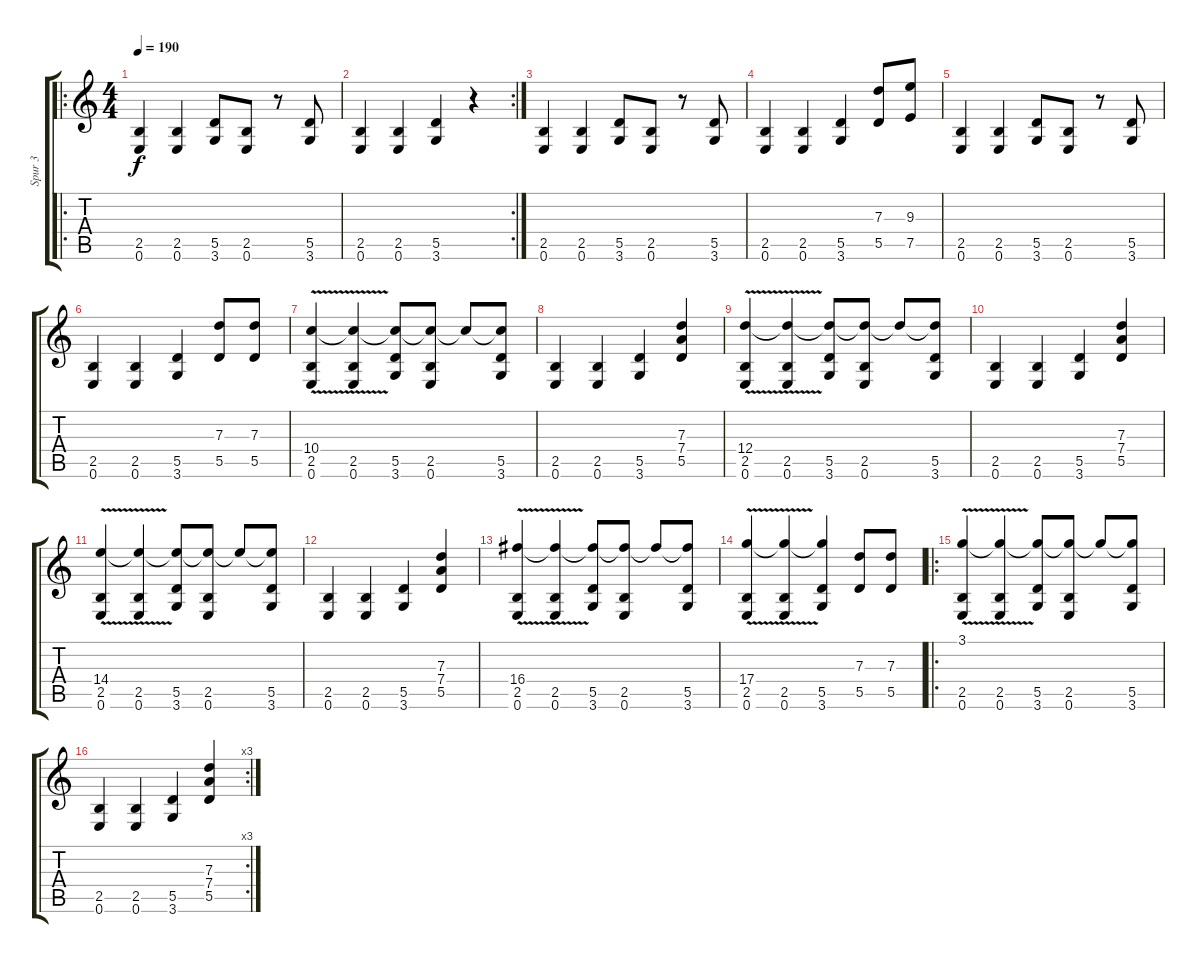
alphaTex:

\track ("Spur 3" "Spur 3") {instrument distortionguitar}
\staff {score tabs}
\tuning (E4 B3 G3 D3 A2 E2) {hide}
\ro
\ts (4 4)
\tempo 190
\clef g2
\ks c
(2.5 0.6).4{dy f} (2.5 0.6).4 (5.5 3.6).8 (2.5 0.6).8 r.8 (5.5 3.6).8 |
\rc 2
(2.5 0.6).4 (2.5 0.6).4 (5.5 3.6).4 r.4 |
(2.5 0.6).4 (2.5 0.6).4 (5.5 3.6).8 (2.5 0.6).8 r.8 (5.5 3.6).8 |
(2.5 0.6).4 (2.5 0.6).4 (5.5 3.6).4 (7.3 5.5).8 (9.3 7.5).8 |
(2.5 0.6).4 (2.5 0.6).4 (5.5 3.6).8 (2.5 0.6).8 r.8 (5.5 3.6).8 |
(2.5 0.6).4 (2.5 0.6).4 (5.5 3.6).4 (7.3 5.5).8 (7.3 5.5).8 |
(10.4{v} 2.5 0.6).4 (10.4{t} 2.5 0.6).4 (10.4{t} 5.5 3.6).8 (10.4{t} 2.5 0.6).8 10.4{t}.8 (10.4{t} 5.5 3.6).8 |
(2.5 0.6).4 (2.5 0.6).4 (5.5 3.6).4 (7.3 7.4 5.5).4 |
(12.4{v} 2.5 0.6).4 (12.4{t} 2.5 0.6).4 (12.4{t} 5.5 3.6).8 (12.4{t} 2.5 0.6).8 12.4{t}.8 (12.4{t} 5.5 3.6).8 |
(2.5 0.6).4 (2.5 0.6).4 (5.5 3.6).4 (7.3 7.4 5.5).4 |
(14.4{v} 2.5 0.6).4 (14.4{t} 2.5 0.6).4 (14.4{t} 5.5 3.6).8 (14.4{t} 2.5 0.6).8 14.4{t}.8 (14.4{t} 5.5 3.6).8 |
(2.5 0.6).4 (2.5 0.6).4 (5.5 3.6).4 (7.3 7.4 5.5).4 |
(16.4{v} 2.5 0.6).4 (16.4{t} 2.5 0.6).4 (16.4{t} 5.5 3.6).8 (16.4{t} 2.5 0.6).8 16.4{t}.8 (16.4{t} 5.5 3.6).8 |
(17.4{v} 2.5 0.6).4 (17.4{t} 2.5 0.6).4 (17.4{t} 5.5 3.6).4 (7.3 5.5).8 (7.3 5.5).8 |
\ro
(3.1{v} 2.5 0.6).4 (3.1{t} 2.5 0.6).4 (3.1{t} 5.5 3.6).8 (3.1{t} 2.5 0.6).8 3.1{t}.8 (3.1{t} 5.5 3.6).8 |
\rc 3
(2.5 0.6).4 (2.5 0.6).4 (5.5 3.6).4 (7.3 7.4 5.5).4
